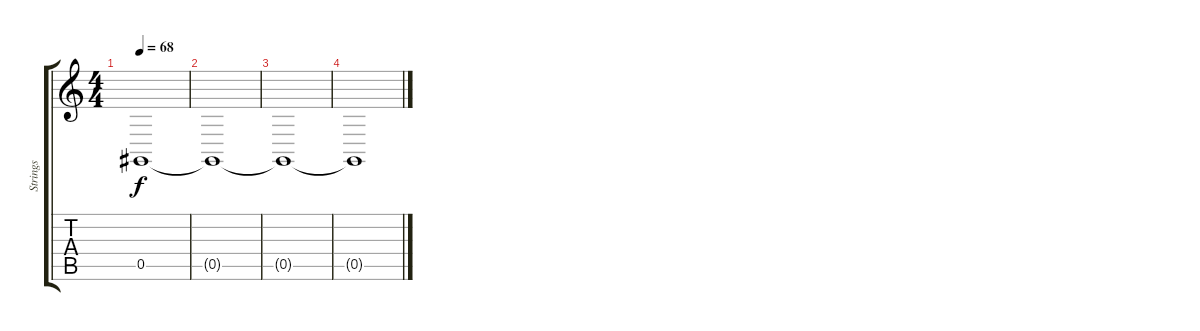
\track ("Strings" "Strings") {instrument violin}
\staff {score tabs}
\tuning (Eb4 Bb3 Gb3 Db3 Ab2 Eb2) {hide}
\ts (4 4)
\tempo 68
\clef g2
\ks c
0.5.1{dy f volume 11 instrument violin} |
0.5{t}.1 |
0.5{t}.1 |
0.5{t}.1
